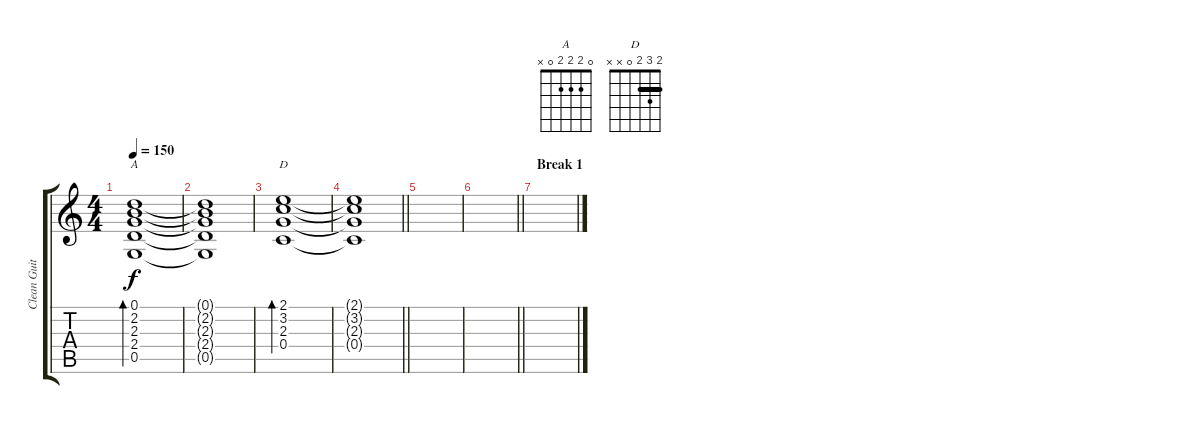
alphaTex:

\track ("Clean Guitar" "Clean Guit") {instrument electricguitarclean}
\staff {score tabs}
\tuning (D4 A3 F3 C3 G2 D2) {hide}
\chord ("A" 0 2 2 2 0 x)
\chord ("D" 2 3 2 0 x x) {barre 2}
\ts (4 4)
\tempo 150
\clef g2
\ks c
(0.1 2.2 2.3 2.4 0.5).1{bd 60 ch "A" dy f} |
(0.1{t} 2.2{t} 2.3{t} 2.4{t} 0.5{t}).1 |
(2.1 3.2 2.3 0.4).1{bd 120 ch "D"} |
\barLineRight lightlight
(2.1{t} 3.2{t} 2.3{t} 0.4{t}).1 |
|
\barLineRight lightlight
|
\section ("" "Break 1")
